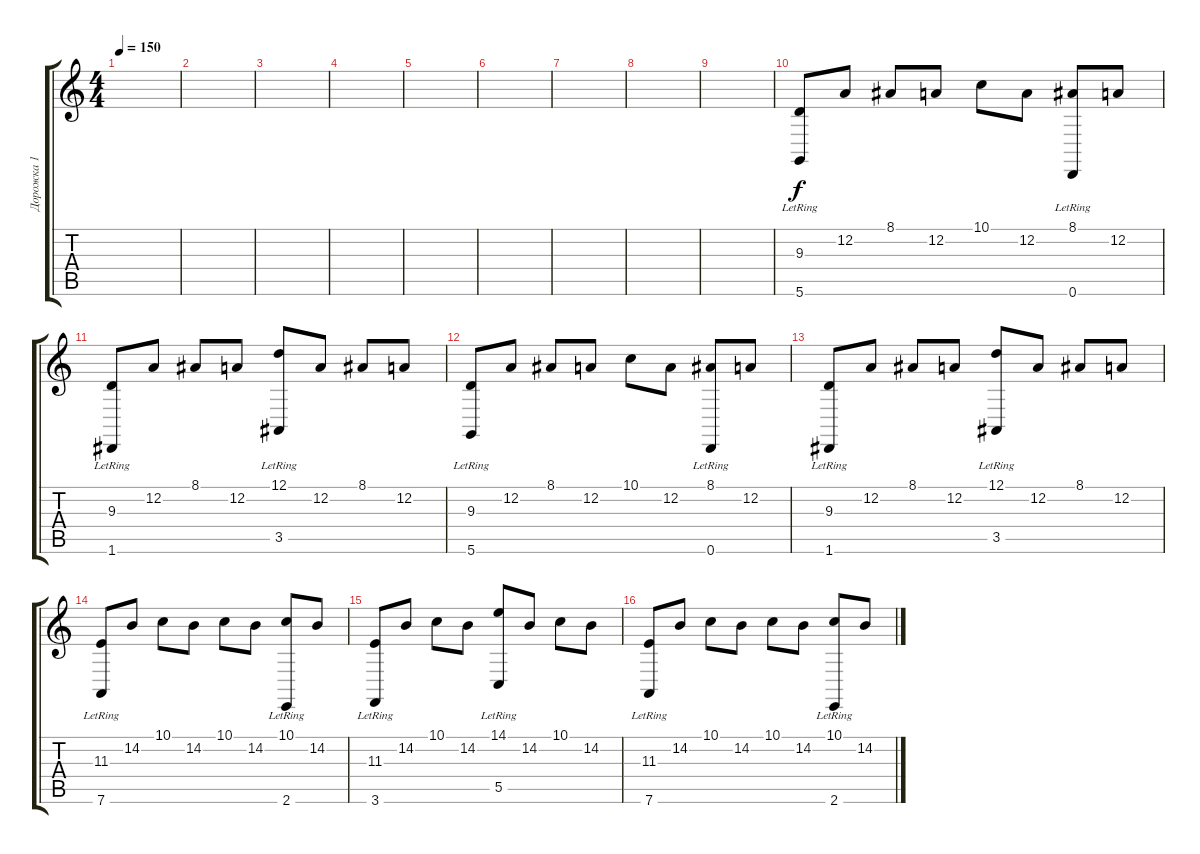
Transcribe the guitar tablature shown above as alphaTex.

\track ("Дорожка 1" "Дорожка 1") {instrument brightacousticpiano}
\staff {score tabs}
\tuning (D4 A3 F3 C3 G2 D2) {hide}
\ts (4 4)
\tempo 150
\clef g2
\ks c
|
|
|
|
|
|
|
|
|
(9.3 5.6{lr}).8 12.2.8 8.1.8 12.2.8 10.1.8 12.2.8 (8.1 0.6{lr}).8 12.2.8 |
(9.3 1.6{lr}).8 12.2.8 8.1.8 12.2.8 (12.1 3.5{lr}).8 12.2.8 8.1.8 12.2.8 |
(9.3 5.6{lr}).8 12.2.8 8.1.8 12.2.8 10.1.8 12.2.8 (8.1 0.6{lr}).8 12.2.8 |
(9.3 1.6{lr}).8 12.2.8 8.1.8 12.2.8 (12.1 3.5{lr}).8 12.2.8 8.1.8 12.2.8 |
(11.3 7.6{lr}).8 14.2.8 10.1.8 14.2.8 10.1.8 14.2.8 (10.1 2.6{lr}).8 14.2.8 |
(11.3 3.6{lr}).8 14.2.8 10.1.8 14.2.8 (14.1 5.5{lr}).8 14.2.8 10.1.8 14.2.8 |
(11.3 7.6{lr}).8 14.2.8 10.1.8 14.2.8 10.1.8 14.2.8 (10.1 2.6{lr}).8 14.2.8
